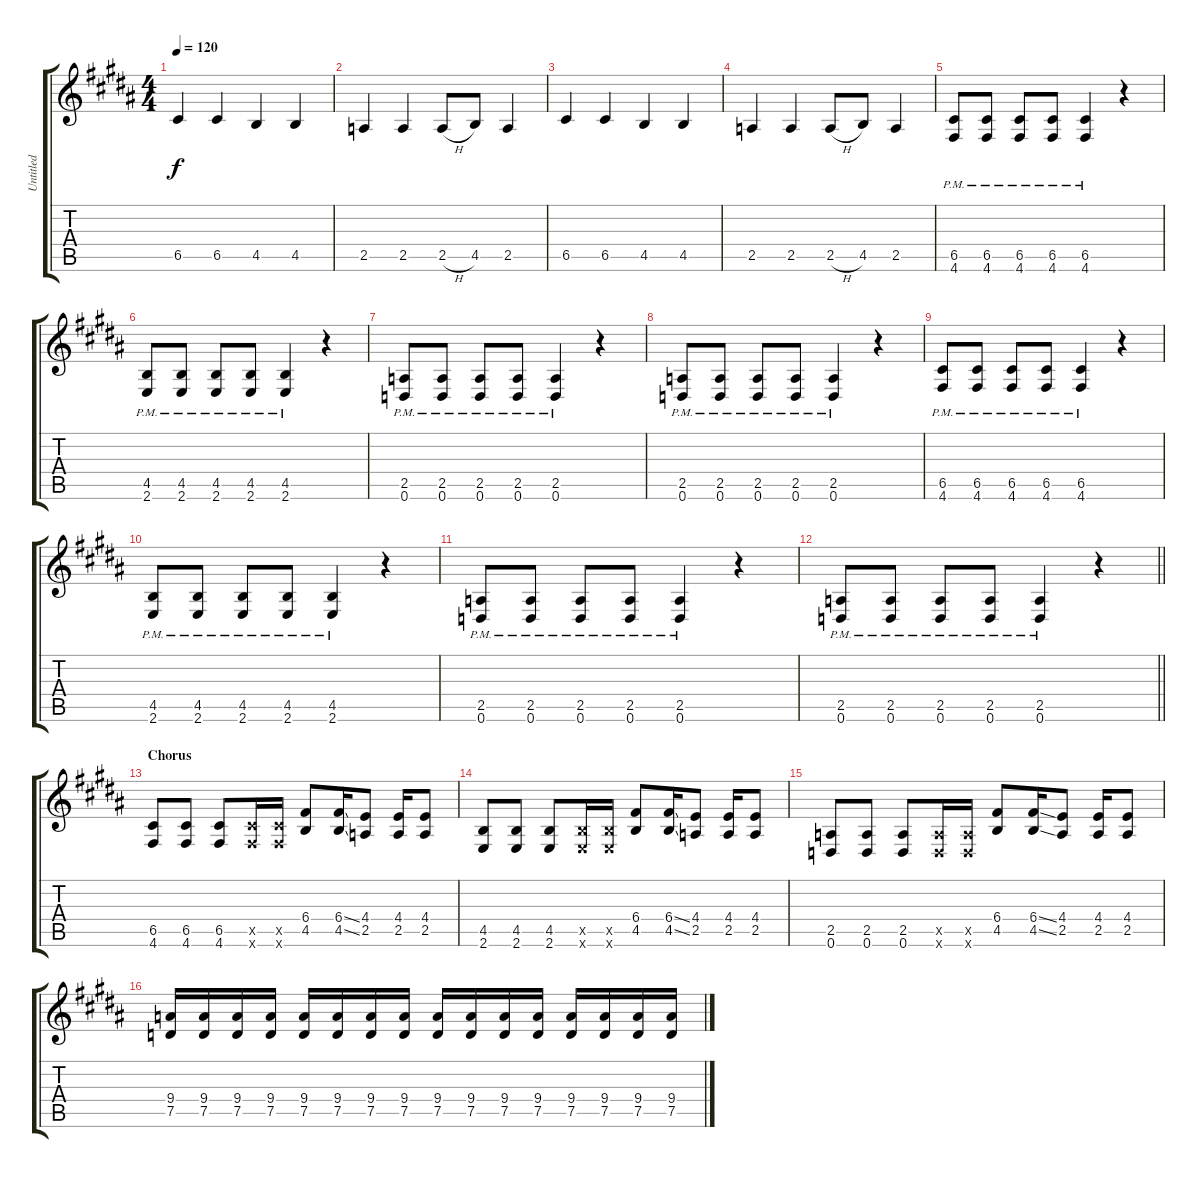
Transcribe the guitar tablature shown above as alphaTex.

\track ("Untitled" "Untitled") {instrument overdrivenguitar}
\staff {score tabs}
\tuning (D4 A3 F3 C3 G2 D2) {hide}
\ts (4 4)
\tempo 120
\clef g2
\ks b
6.5.4{dy f instrument overdrivenguitar} 6.5.4 4.5.4 4.5.4 |
2.5.4 2.5.4 2.5{h}.8 4.5.8 2.5.4 |
6.5.4 6.5.4 4.5.4 4.5.4 |
2.5.4 2.5.4 2.5{h}.8 4.5.8 2.5.4 |
(6.5{pm} 4.6{pm}).8 (6.5{pm} 4.6{pm}).8 (6.5{pm} 4.6{pm}).8 (6.5{pm} 4.6{pm}).8 (6.5{pm} 4.6{pm}).4 r.4 |
(4.5{pm} 2.6{pm}).8 (4.5{pm} 2.6{pm}).8 (4.5{pm} 2.6{pm}).8 (4.5{pm} 2.6{pm}).8 (4.5{pm} 2.6{pm}).4 r.4 |
(2.5{pm} 0.6{pm}).8 (2.5{pm} 0.6{pm}).8 (2.5{pm} 0.6{pm}).8 (2.5{pm} 0.6{pm}).8 (2.5{pm} 0.6{pm}).4 r.4 |
(2.5{pm} 0.6{pm}).8 (2.5{pm} 0.6{pm}).8 (2.5{pm} 0.6{pm}).8 (2.5{pm} 0.6{pm}).8 (2.5{pm} 0.6{pm}).4 r.4 |
(6.5{pm} 4.6{pm}).8 (6.5{pm} 4.6{pm}).8 (6.5{pm} 4.6{pm}).8 (6.5{pm} 4.6{pm}).8 (6.5{pm} 4.6{pm}).4 r.4 |
(4.5{pm} 2.6{pm}).8 (4.5{pm} 2.6{pm}).8 (4.5{pm} 2.6{pm}).8 (4.5{pm} 2.6{pm}).8 (4.5{pm} 2.6{pm}).4 r.4 |
(2.5{pm} 0.6{pm}).8 (2.5{pm} 0.6{pm}).8 (2.5{pm} 0.6{pm}).8 (2.5{pm} 0.6{pm}).8 (2.5{pm} 0.6{pm}).4 r.4 |
\barLineRight lightlight
(2.5{pm} 0.6{pm}).8 (2.5{pm} 0.6{pm}).8 (2.5{pm} 0.6{pm}).8 (2.5{pm} 0.6{pm}).8 (2.5{pm} 0.6{pm}).4 r.4 |
\section ("" "Chorus")
(6.5 4.6).8 (6.5 4.6).8 (6.5 4.6).8 (6.5{x} 4.6{x}).16 (6.5{x} 4.6{x}).16 (6.4 4.5).8 (6.4{ss} 4.5{ss}).16 (4.4 2.5).8 (4.4 2.5).16 (4.4 2.5).8 |
(4.5 2.6).8 (4.5 2.6).8 (4.5 2.6).8 (4.5{x} 2.6{x}).16 (4.5{x} 2.6{x}).16 (6.4 4.5).8 (6.4{ss} 4.5{ss}).16 (4.4 2.5).8 (4.4 2.5).16 (4.4 2.5).8 |
(2.5 0.6).8 (2.5 0.6).8 (2.5 0.6).8 (2.5{x} 0.6{x}).16 (2.5{x} 0.6{x}).16 (6.4 4.5).8 (6.4{ss} 4.5{ss}).16 (4.4 2.5).8 (4.4 2.5).16 (4.4 2.5).8 |
(9.4 7.5).16 (9.4 7.5).16 (9.4 7.5).16 (9.4 7.5).16 (9.4 7.5).16 (9.4 7.5).16 (9.4 7.5).16 (9.4 7.5).16 (9.4 7.5).16 (9.4 7.5).16 (9.4 7.5).16 (9.4 7.5).16 (9.4 7.5).16 (9.4 7.5).16 (9.4 7.5).16 (9.4 7.5).16
